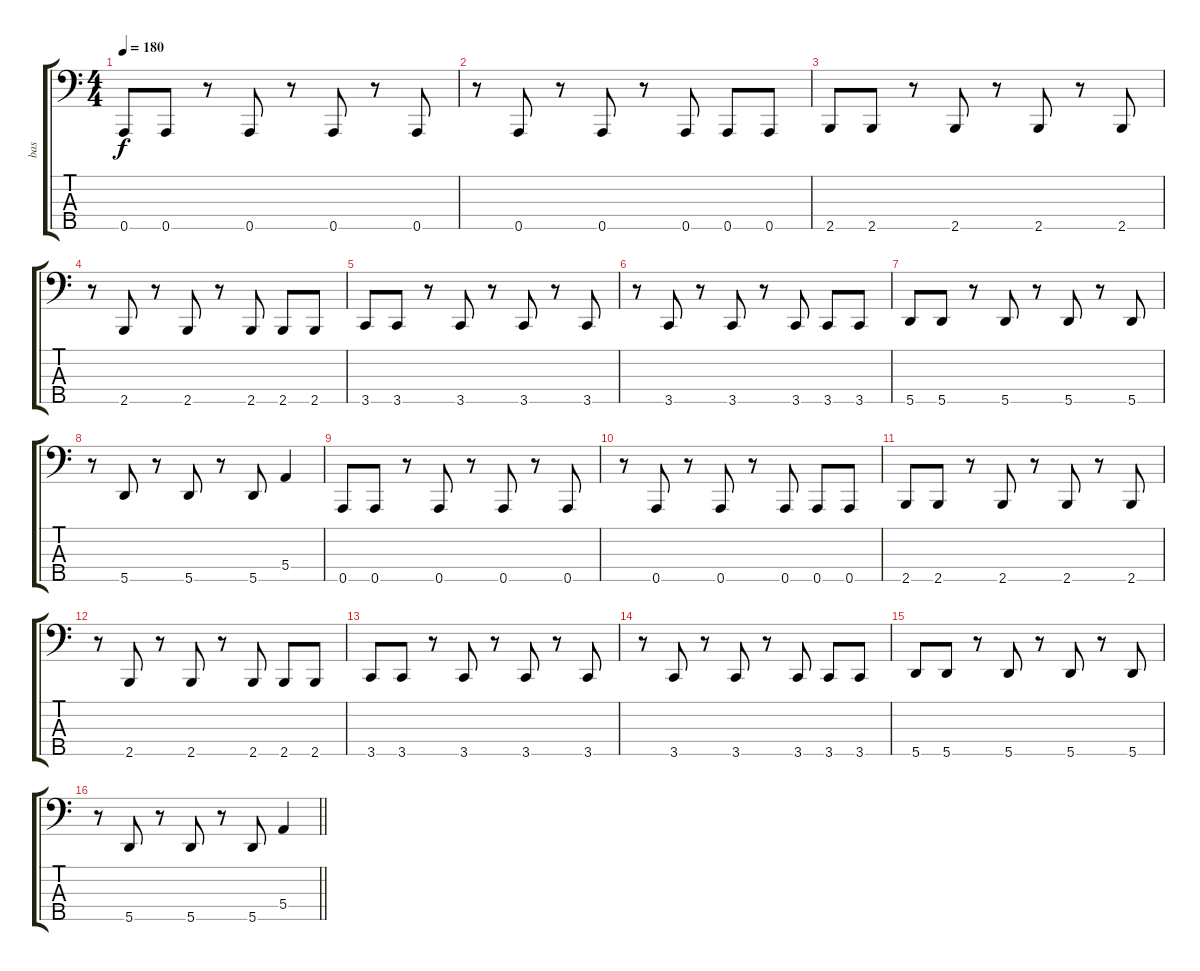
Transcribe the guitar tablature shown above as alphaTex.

\track ("bas" "bas") {instrument electricbassfinger}
\staff {score tabs}
\tuning (G2 D2 A1 E1 A0) {hide}
\ts (4 4)
\tempo 180
\clef f4
\ks c
0.5.8{dy f} 0.5.8 r.8 0.5.8 r.8 0.5.8 r.8 0.5.8 |
r.8 0.5.8 r.8 0.5.8 r.8 0.5.8 0.5.8 0.5.8 |
2.5.8 2.5.8 r.8 2.5.8 r.8 2.5.8 r.8 2.5.8 |
r.8 2.5.8 r.8 2.5.8 r.8 2.5.8 2.5.8 2.5.8 |
3.5.8 3.5.8 r.8 3.5.8 r.8 3.5.8 r.8 3.5.8 |
r.8 3.5.8 r.8 3.5.8 r.8 3.5.8 3.5.8 3.5.8 |
5.5.8 5.5.8 r.8 5.5.8 r.8 5.5.8 r.8 5.5.8 |
r.8 5.5.8 r.8 5.5.8 r.8 5.5.8 5.4.4 |
0.5.8 0.5.8 r.8 0.5.8 r.8 0.5.8 r.8 0.5.8 |
r.8 0.5.8 r.8 0.5.8 r.8 0.5.8 0.5.8 0.5.8 |
2.5.8 2.5.8 r.8 2.5.8 r.8 2.5.8 r.8 2.5.8 |
r.8 2.5.8 r.8 2.5.8 r.8 2.5.8 2.5.8 2.5.8 |
3.5.8 3.5.8 r.8 3.5.8 r.8 3.5.8 r.8 3.5.8 |
r.8 3.5.8 r.8 3.5.8 r.8 3.5.8 3.5.8 3.5.8 |
5.5.8 5.5.8 r.8 5.5.8 r.8 5.5.8 r.8 5.5.8 |
\barLineRight lightlight
r.8 5.5.8 r.8 5.5.8 r.8 5.5.8 5.4.4
